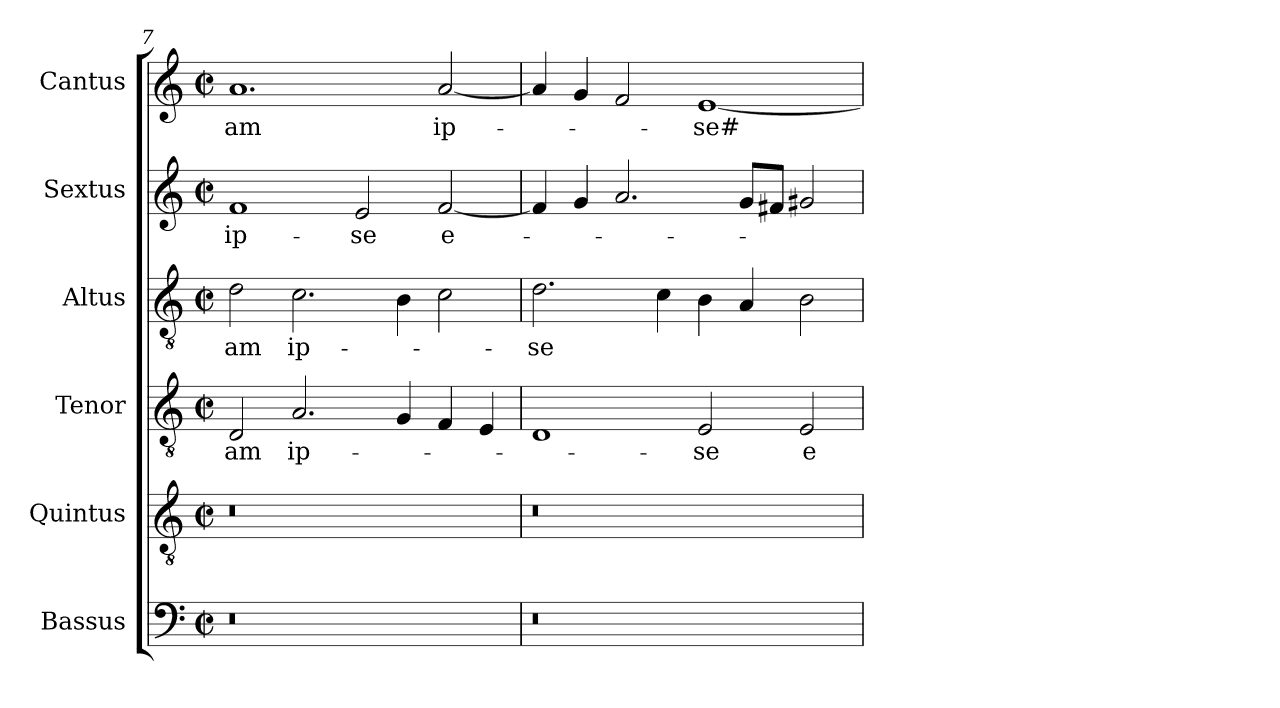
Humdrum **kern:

**kern	**kern	**kern	**text	**kern	**text	**kern	**text	**kern	**text
*part6	*part5	*part4	*part4	*part3	*part3	*part2	*part2	*part1	*part1
*staff6	*staff5	*staff4	*staff4	*staff3	*staff3	*staff2	*staff2	*staff1	*staff1
*I"Bassus	*I"Quintus	*I"Tenor	*	*I"Altus	*	*I"Sextus	*	*I"Cantus	*
!!LO:LB:g=z
*clefF4	*clefGv2	*clefGv2	*	*clefGv2	*	*clefG2	*	*clefG2	*
*M2/2	*M2/2	*M2/2	*	*M2/2	*	*M2/2	*	*M2/2	*
*met(c|)	*met(c|)	*met(c|)	*	*met(c|)	*	*met(c|)	*	*met(c|)	*
=7	=7	=7	=7	=7	=7	=7	=7	=7	=7
!	!	!	!LO:LY:b:cj	!	!LO:LY:b:cj	!	!LO:LY:b:cj	!	!LO:LY:b:cj
0r	0r	2D/	-am	2d\	am	1f	ip-	1.a	am
!	!	!	!LO:LY:b:cj	!	!LO:LY:b:cj	!	!	!	!
.	.	2.A/	ip-	2.c\	ip-	.	.	.	.
!	!	!	!	!	!	!	!LO:LY:b:cj	!	!
.	.	.	.	.	.	2e/	-se	.	.
.	.	4G/	.	4B\	.	.	.	.	.
!	!	!	!	!	!	!	!LO:LY:b:cj	!	!LO:LY:b:cj
.	.	4F/	.	2c\	.	[<2f/	e-	[<2a/	ip-
.	.	4E/	.	.	.	.	.	.	.
=8	=8	=8	=8	=8	=8	=8	=8	=8	=8
!	!	!	!	!	!LO:LY:b:cj	!	!	!	!
0r	0r	1D	.	2.d\	-se	4f/]	.	4a/]	.
.	.	.	.	.	.	4g/	.	4g/	.
.	.	.	.	.	.	2.a/	.	2f/	.
.	.	.	.	4c\	.	.	.	.	.
!	!	!	!LO:LY:b:cj	!	!	!	!	!	!LO:LY:b
.	.	2E/	-se	4B\	.	.	.	[<1e	-se#
.	.	.	.	4A/	.	8g/L	.	.	.
.	.	.	.	.	.	8f#/J	.	.	.
!	!	!	!LO:LY:b:cj	!	!	!	!	!	!
.	.	2E/	e-	2B\	.	2g#/	.	.	.
=	=	=	=	=	=	=	=	=	=
*-	*-	*-	*-	*-	*-	*-	*-	*-	*-
